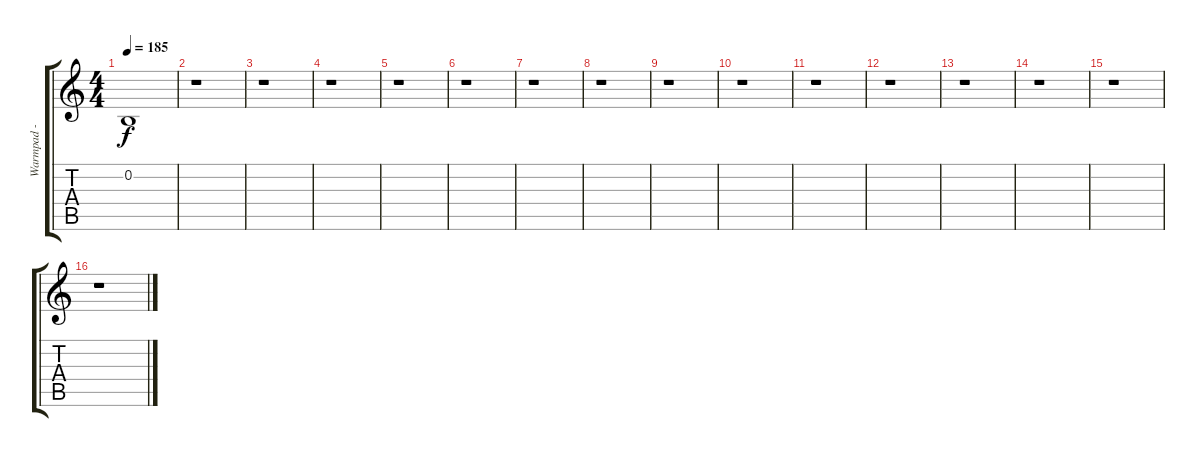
\track ("Warmpad -" "Warmpad -") {instrument pad2warm}
\staff {score tabs}
\tuning (E4 B3 G3 D3 A2 E2) {hide}
\ts (4 4)
\tempo 185
\clef g2
\ks c
0.2.1{dy f} |
r.1 |
r.1 |
r.1 |
r.1 |
r.1 |
r.1 |
r.1 |
r.1 |
r.1 |
r.1 |
r.1 |
r.1 |
r.1 |
r.1 |
r.1
